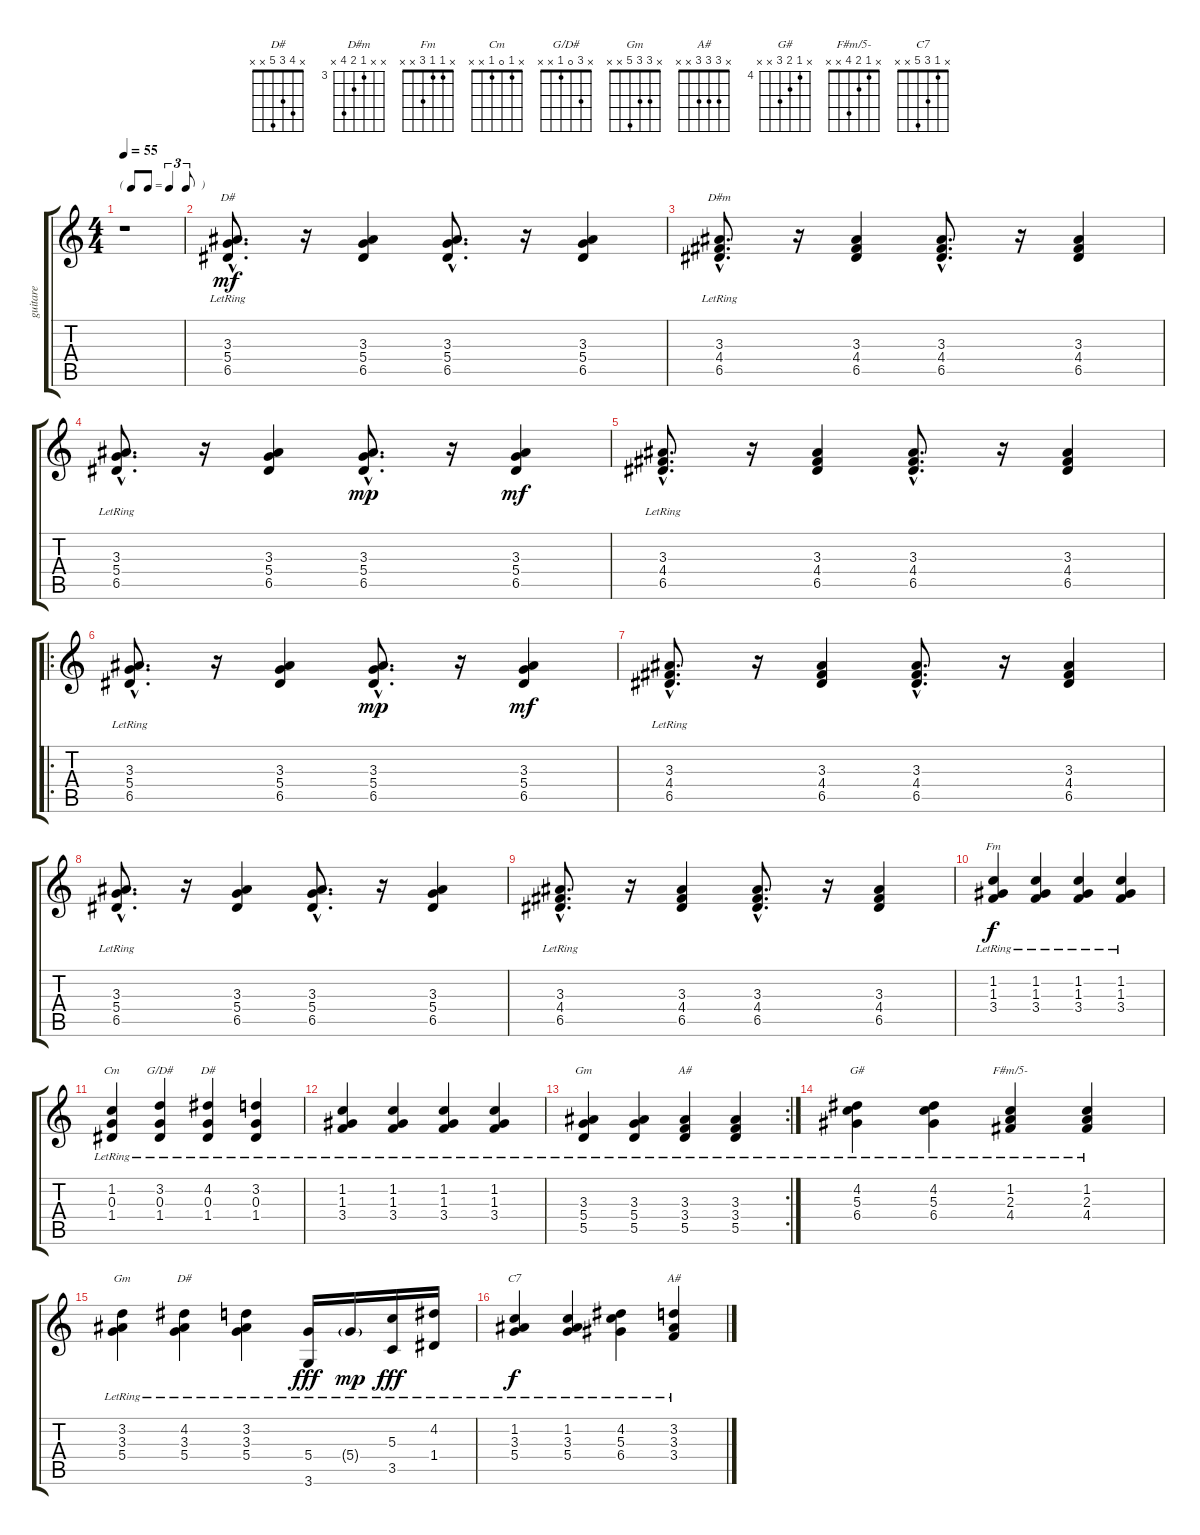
\track ("guitare" "guitare") {instrument acousticguitarsteel}
\staff {score tabs}
\tuning (E4 B3 G3 D3 A2 E2) {hide}
\chord ("D#" x x 3 5 6 x) {firstfret 3}
\chord ("D#m" x x 3 4 6 x) {firstfret 3}
\chord ("Fm" x 1 1 3 x x)
\chord ("Cm" x 1 0 1 x x)
\chord ("G/D#" x 3 0 1 x x)
\chord ("D#" x 4 0 1 x x)
\chord ("Gm" x x 3 5 5 x)
\chord ("A#" x x 3 3 5 x)
\chord ("G#" x 4 5 6 x x) {firstfret 4}
\chord ("F#m/5-" x 1 2 4 x x)
\chord ("Gm" x 3 3 5 x x)
\chord ("D#" x 4 3 5 x x)
\chord ("C7" x 1 3 5 x x)
\chord ("A#" x 3 3 3 x x)
\ts (4 4)
\tf triplet8th
\tempo 55
\clef g2
\ks c
r.1{dy mf instrument acousticguitarsteel} |
(3.3{hac lr} 5.4{hac lr} 6.5{hac lr}).8{d ch "D#"} r.16 (3.3 5.4 6.5).4 (3.3{hac} 5.4{hac} 6.5{hac}).8{d} r.16 (3.3 5.4 6.5).4 |
(3.3{hac lr} 4.4{hac lr} 6.5{hac lr}).8{d ch "D#m"} r.16 (3.3 4.4 6.5).4 (3.3{hac} 4.4{hac} 6.5{hac}).8{d} r.16 (3.3 4.4 6.5).4 |
(3.3{hac lr} 5.4{hac lr} 6.5{hac lr}).8{d} r.16 (3.3 5.4 6.5).4 (3.3{hac} 5.4{hac} 6.5{hac}).8{d dy mp} r.16 (3.3 5.4 6.5).4{dy mf} |
(3.3{hac lr} 4.4{hac lr} 6.5{hac lr}).8{d} r.16 (3.3 4.4 6.5).4 (3.3{hac} 4.4{hac} 6.5{hac}).8{d} r.16 (3.3 4.4 6.5).4 |
\ro
(3.3{hac lr} 5.4{hac lr} 6.5{hac lr}).8{d} r.16 (3.3 5.4 6.5).4 (3.3{hac} 5.4{hac} 6.5{hac}).8{d dy mp} r.16 (3.3 5.4 6.5).4{dy mf} |
(3.3{hac lr} 4.4{hac lr} 6.5{hac lr}).8{d} r.16 (3.3 4.4 6.5).4 (3.3{hac} 4.4{hac} 6.5{hac}).8{d} r.16 (3.3 4.4 6.5).4 |
(3.3{hac lr} 5.4{hac lr} 6.5{hac lr}).8{d} r.16 (3.3 5.4 6.5).4 (3.3{hac} 5.4{hac} 6.5{hac}).8{d} r.16 (3.3 5.4 6.5).4 |
(3.3{hac lr} 4.4{hac lr} 6.5{hac lr}).8{d} r.16 (3.3 4.4 6.5).4 (3.3{hac} 4.4{hac} 6.5{hac}).8{d} r.16 (3.3 4.4 6.5).4 |
(1.2{lr} 1.3{lr} 3.4{lr}).4{ch "Fm" dy f} (1.2{lr} 1.3{lr} 3.4{lr}).4 (1.2{lr} 1.3{lr} 3.4{lr}).4 (1.2{lr} 1.3{lr} 3.4{lr}).4 |
(1.2{lr} 0.3{lr} 1.4{lr}).4{ch "Cm"} (3.2{lr} 0.3{lr} 1.4{lr}).4{ch "G/D#"} (4.2{lr} 0.3{lr} 1.4{lr}).4{ch "D#"} (3.2{lr} 0.3{lr} 1.4{lr}).4 |
(1.2{lr} 1.3{lr} 3.4{lr}).4 (1.2{lr} 1.3{lr} 3.4{lr}).4 (1.2{lr} 1.3{lr} 3.4{lr}).4 (1.2{lr} 1.3{lr} 3.4{lr}).4 |
\rc 2
(3.3{lr} 5.4{lr} 5.5{lr}).4{ch "Gm"} (3.3{lr} 5.4{lr} 5.5{lr}).4 (3.3{lr} 3.4{lr} 5.5{lr}).4{ch "A#"} (3.3{lr} 3.4{lr} 5.5{lr}).4 |
(4.2{lr} 5.3{lr} 6.4{lr}).4{ch "G#"} (4.2{lr} 5.3{lr} 6.4{lr}).4 (1.2{lr} 2.3{lr} 4.4{lr}).4{ch "F#m/5-"} (1.2{lr} 2.3{lr} 4.4{lr}).4 |
(3.2{lr} 3.3{lr} 5.4{lr}).4{ch "Gm"} (4.2{lr} 3.3{lr} 5.4{lr}).4{ch "D#"} (3.2{lr} 3.3{lr} 5.4{lr}).4 (5.4{lr} 3.6{lr}).16{dy fff} 5.4{g lr}.16{dy mp} (5.3{lr} 3.5{lr}).16{dy fff} (4.2{lr} 1.4{lr}).16 |
(1.2{lr} 3.3{lr} 5.4{lr}).4{ch "C7" dy f} (1.2{lr} 3.3{lr} 5.4{lr}).4 (4.2{lr} 5.3{lr} 6.4{lr}).4 (3.2{lr} 3.3{lr} 3.4{lr}).4{ch "A#"}
